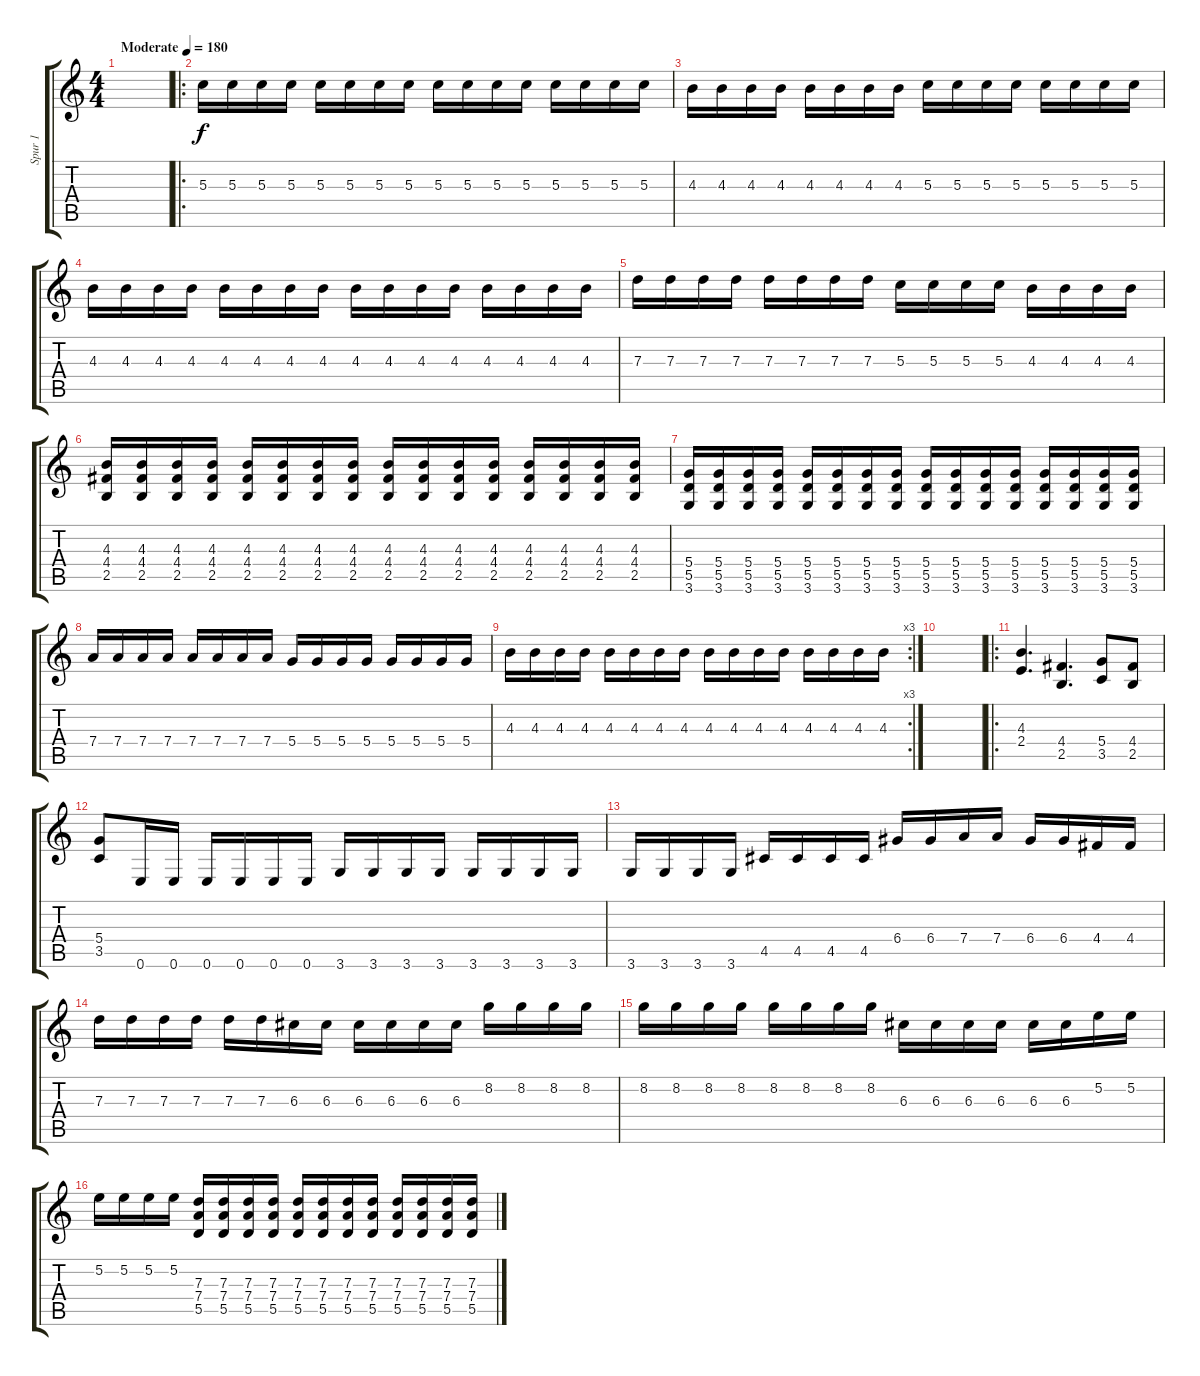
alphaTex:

\track ("Spur 1" "Spur 1") {instrument distortionguitar}
\staff {score tabs}
\tuning (E4 B3 G3 D3 A2 E2) {hide}
\ts (4 4)
\tempo (180 "Moderate")
\clef g2
\ks c
|
\ro
5.3.16 5.3.16 5.3.16 5.3.16 5.3.16 5.3.16 5.3.16 5.3.16 5.3.16 5.3.16 5.3.16 5.3.16 5.3.16 5.3.16 5.3.16 5.3.16 |
4.3.16 4.3.16 4.3.16 4.3.16 4.3.16 4.3.16 4.3.16 4.3.16 5.3.16 5.3.16 5.3.16 5.3.16 5.3.16 5.3.16 5.3.16 5.3.16 |
4.3.16 4.3.16 4.3.16 4.3.16 4.3.16 4.3.16 4.3.16 4.3.16 4.3.16 4.3.16 4.3.16 4.3.16 4.3.16 4.3.16 4.3.16 4.3.16 |
7.3.16 7.3.16 7.3.16 7.3.16 7.3.16 7.3.16 7.3.16 7.3.16 5.3.16 5.3.16 5.3.16 5.3.16 4.3.16 4.3.16 4.3.16 4.3.16 |
(4.3 4.4 2.5).16 (4.3 4.4 2.5).16 (4.3 4.4 2.5).16 (4.3 4.4 2.5).16 (4.3 4.4 2.5).16 (4.3 4.4 2.5).16 (4.3 4.4 2.5).16 (4.3 4.4 2.5).16 (4.3 4.4 2.5).16 (4.3 4.4 2.5).16 (4.3 4.4 2.5).16 (4.3 4.4 2.5).16 (4.3 4.4 2.5).16 (4.3 4.4 2.5).16 (4.3 4.4 2.5).16 (4.3 4.4 2.5).16 |
(5.4 5.5 3.6).16 (5.4 5.5 3.6).16 (5.4 5.5 3.6).16 (5.4 5.5 3.6).16 (5.4 5.5 3.6).16 (5.4 5.5 3.6).16 (5.4 5.5 3.6).16 (5.4 5.5 3.6).16 (5.4 5.5 3.6).16 (5.4 5.5 3.6).16 (5.4 5.5 3.6).16 (5.4 5.5 3.6).16 (5.4 5.5 3.6).16 (5.4 5.5 3.6).16 (5.4 5.5 3.6).16 (5.4 5.5 3.6).16 |
7.4.16 7.4.16 7.4.16 7.4.16 7.4.16 7.4.16 7.4.16 7.4.16 5.4.16 5.4.16 5.4.16 5.4.16 5.4.16 5.4.16 5.4.16 5.4.16 |
\rc 3
4.3.16 4.3.16 4.3.16 4.3.16 4.3.16 4.3.16 4.3.16 4.3.16 4.3.16 4.3.16 4.3.16 4.3.16 4.3.16 4.3.16 4.3.16 4.3.16 |
|
\ro
(4.3 2.4).4{d} (4.4 2.5).4{d} (5.4 3.5).8 (4.4 2.5).8 |
(5.4 3.5).8 0.6.16 0.6.16 0.6.16 0.6.16 0.6.16 0.6.16 3.6.16 3.6.16 3.6.16 3.6.16 3.6.16 3.6.16 3.6.16 3.6.16 |
3.6.16 3.6.16 3.6.16 3.6.16 4.5.16 4.5.16 4.5.16 4.5.16 6.4.16 6.4.16 7.4.16 7.4.16 6.4.16 6.4.16 4.4.16 4.4.16 |
7.3.16 7.3.16 7.3.16 7.3.16 7.3.16 7.3.16 6.3.16 6.3.16 6.3.16 6.3.16 6.3.16 6.3.16 8.2.16 8.2.16 8.2.16 8.2.16 |
8.2.16 8.2.16 8.2.16 8.2.16 8.2.16 8.2.16 8.2.16 8.2.16 6.3.16 6.3.16 6.3.16 6.3.16 6.3.16 6.3.16 5.2.16 5.2.16 |
5.2.16 5.2.16 5.2.16 5.2.16 (7.3 7.4 5.5).16 (7.3 7.4 5.5).16 (7.3 7.4 5.5).16 (7.3 7.4 5.5).16 (7.3 7.4 5.5).16 (7.3 7.4 5.5).16 (7.3 7.4 5.5).16 (7.3 7.4 5.5).16 (7.3 7.4 5.5).16 (7.3 7.4 5.5).16 (7.3 7.4 5.5).16 (7.3 7.4 5.5).16
